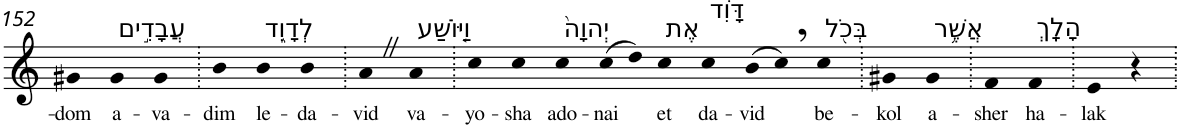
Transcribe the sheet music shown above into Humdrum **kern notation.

**kern	**text
*part1	*part1
*staff1	*staff1
*I"Piano	*
*I'Pno	*
!!LO:PB:g=z
*clefG2	*
*k[]	*
=152	=152
!	!LO:LY:b
4g#X	-dom
!LO:TX:a:t=עֲבָדִ֣ים	!
!	!LO:LY:b
4g#	a-
!	!LO:LY:b
4g#	-va-
=153.	=153.
!	!LO:LY:b
4b	-dim
!LO:TX:a:t=לְדָוִ֑ד	!
!	!LO:LY:b
4b	le-
!	!LO:LY:b
4b	-da-
=154.	=154.
!	!LO:LY:b
4aZ	-vid
!LO:TX:a:t=וַיּ֤וֹשַׁע	!
!	!LO:LY:b
4a	va-
=155.	=155.
!	!LO:LY:b
4cc	-yo-
!	!LO:LY:b
4cc	-sha
!LO:TX:a:t=יְהוָה֙	!
!	!LO:LY:b
4cc	ado-
!	!LO:LY:b
(>8cc	-nai
8dd)	.
!LO:TX:a:t=אֶת	!
!	!LO:LY:b
4cc	et
!LO:TX:a:t=דָּוִ֔ד	!
!	!LO:LY:b
4cc	da-
!	!LO:LY:b
(>8b	-vid
8cc,)	.
!LO:TX:a:t=בְּכֹ֖ל	!
!	!LO:LY:b
4cc	be-
=156.	=156.
!	!LO:LY:b
4g#X	-kol
!LO:TX:a:t=אֲשֶׁ֥ר	!
!	!LO:LY:b
4g#	a-
=157.	=157.
!	!LO:LY:b
4f	-sher
!LO:TX:a:t=הָלָֽךְ	!
!	!LO:LY:b
4f	ha-
=158.	=158.
!	!LO:LY:b
4e	-lak
4r	.
=.	=.
*-	*-
